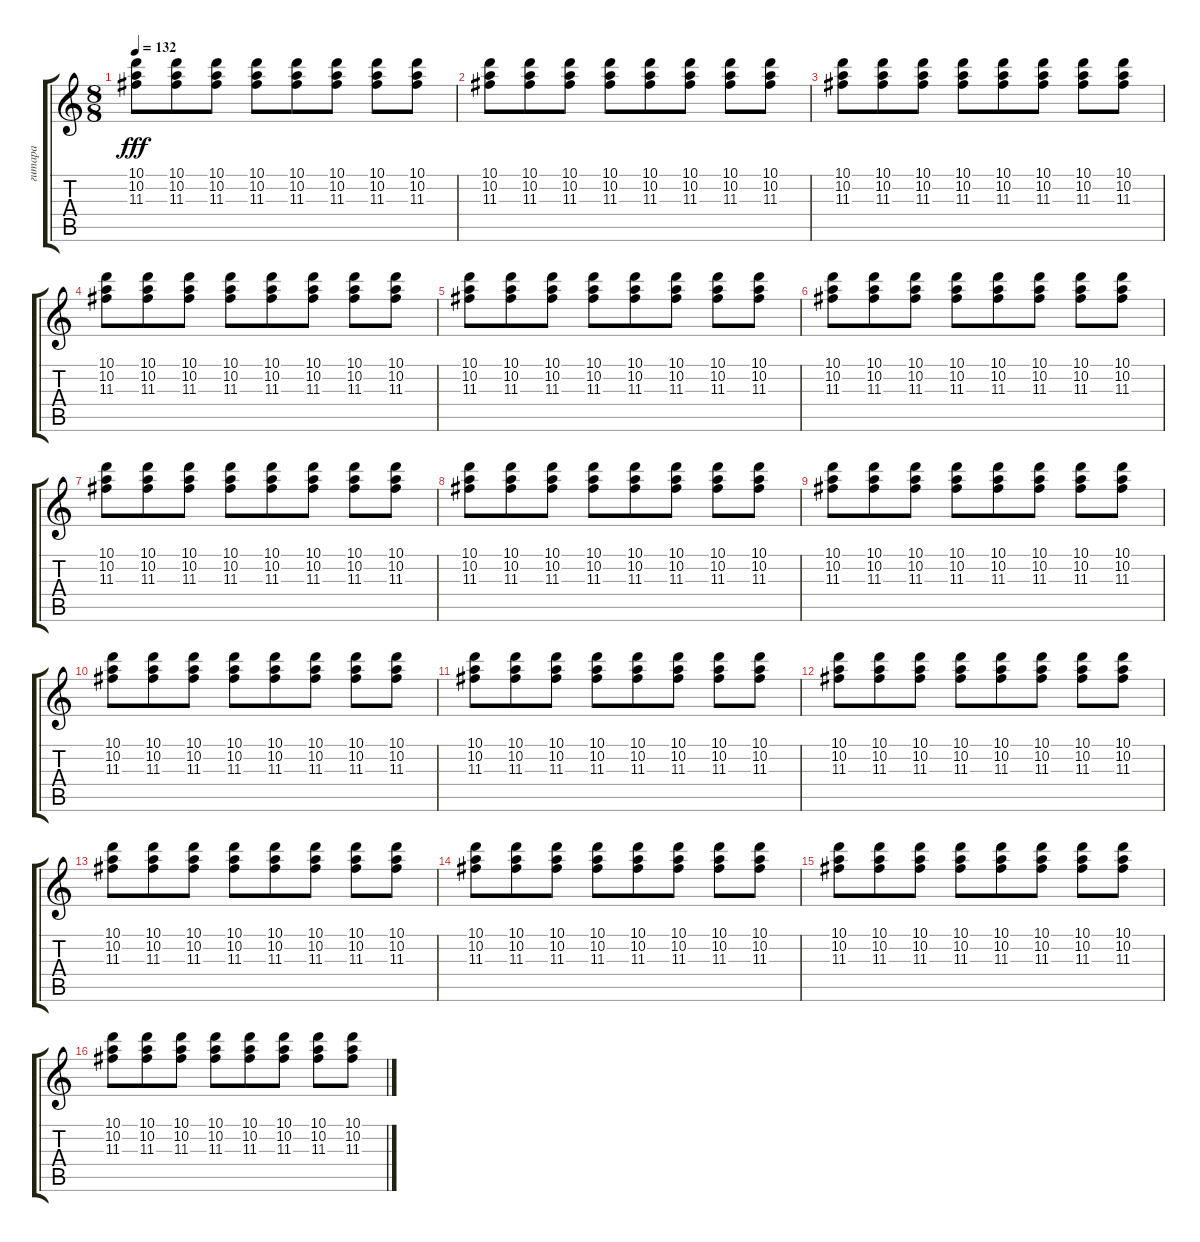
\track ("гитара" "гитара") {instrument acousticguitarsteel}
\staff {score tabs}
\tuning (E4 B3 G3 D3 A2 E2) {hide}
\ts (8 8)
\tempo 132
\clef g2
\ks c
(10.1 10.2 11.3).8{dy fff} (10.1 10.2 11.3).8 (10.1 10.2 11.3).8 (10.1 10.2 11.3).8 (10.1 10.2 11.3).8 (10.1 10.2 11.3).8 (10.1 10.2 11.3).8 (10.1 10.2 11.3).8 |
(10.1 10.2 11.3).8 (10.1 10.2 11.3).8 (10.1 10.2 11.3).8 (10.1 10.2 11.3).8 (10.1 10.2 11.3).8 (10.1 10.2 11.3).8 (10.1 10.2 11.3).8 (10.1 10.2 11.3).8 |
(10.1 10.2 11.3).8 (10.1 10.2 11.3).8 (10.1 10.2 11.3).8 (10.1 10.2 11.3).8 (10.1 10.2 11.3).8 (10.1 10.2 11.3).8 (10.1 10.2 11.3).8 (10.1 10.2 11.3).8 |
(10.1 10.2 11.3).8 (10.1 10.2 11.3).8 (10.1 10.2 11.3).8 (10.1 10.2 11.3).8 (10.1 10.2 11.3).8 (10.1 10.2 11.3).8 (10.1 10.2 11.3).8 (10.1 10.2 11.3).8 |
(10.1 10.2 11.3).8 (10.1 10.2 11.3).8 (10.1 10.2 11.3).8 (10.1 10.2 11.3).8 (10.1 10.2 11.3).8 (10.1 10.2 11.3).8 (10.1 10.2 11.3).8 (10.1 10.2 11.3).8 |
(10.1 10.2 11.3).8 (10.1 10.2 11.3).8 (10.1 10.2 11.3).8 (10.1 10.2 11.3).8 (10.1 10.2 11.3).8 (10.1 10.2 11.3).8 (10.1 10.2 11.3).8 (10.1 10.2 11.3).8 |
(10.1 10.2 11.3).8 (10.1 10.2 11.3).8 (10.1 10.2 11.3).8 (10.1 10.2 11.3).8 (10.1 10.2 11.3).8 (10.1 10.2 11.3).8 (10.1 10.2 11.3).8 (10.1 10.2 11.3).8 |
(10.1 10.2 11.3).8 (10.1 10.2 11.3).8 (10.1 10.2 11.3).8 (10.1 10.2 11.3).8 (10.1 10.2 11.3).8 (10.1 10.2 11.3).8 (10.1 10.2 11.3).8 (10.1 10.2 11.3).8 |
(10.1 10.2 11.3).8 (10.1 10.2 11.3).8 (10.1 10.2 11.3).8 (10.1 10.2 11.3).8 (10.1 10.2 11.3).8 (10.1 10.2 11.3).8 (10.1 10.2 11.3).8 (10.1 10.2 11.3).8 |
(10.1 10.2 11.3).8 (10.1 10.2 11.3).8 (10.1 10.2 11.3).8{volume 9} (10.1 10.2 11.3).8 (10.1 10.2 11.3).8 (10.1 10.2 11.3).8 (10.1 10.2 11.3).8 (10.1 10.2 11.3).8 |
(10.1 10.2 11.3).8 (10.1 10.2 11.3).8 (10.1 10.2 11.3).8 (10.1 10.2 11.3).8{volume 9} (10.1 10.2 11.3).8{volume 9} (10.1 10.2 11.3).8{volume 9} (10.1 10.2 11.3).8{volume 9} (10.1 10.2 11.3).8 |
(10.1 10.2 11.3).8{volume 9} (10.1 10.2 11.3).8{volume 8} (10.1 10.2 11.3).8{volume 8} (10.1 10.2 11.3).8{volume 8} (10.1 10.2 11.3).8 (10.1 10.2 11.3).8{volume 8} (10.1 10.2 11.3).8{volume 8} (10.1 10.2 11.3).8{volume 8} |
(10.1 10.2 11.3).8{volume 7} (10.1 10.2 11.3).8{volume 7} (10.1 10.2 11.3).8{volume 7} (10.1 10.2 11.3).8{volume 7} (10.1 10.2 11.3).8{volume 6} (10.1 10.2 11.3).8 (10.1 10.2 11.3).8{volume 6} (10.1 10.2 11.3).8{volume 6} |
(10.1 10.2 11.3).8{volume 6} (10.1 10.2 11.3).8{volume 6} (10.1 10.2 11.3).8{volume 6} (10.1 10.2 11.3).8 (10.1 10.2 11.3).8{volume 5} (10.1 10.2 11.3).8{volume 5} (10.1 10.2 11.3).8{volume 5} (10.1 10.2 11.3).8{volume 5} |
(10.1 10.2 11.3).8{volume 5} (10.1 10.2 11.3).8{volume 4} (10.1 10.2 11.3).8{volume 4} (10.1 10.2 11.3).8{volume 4} (10.1 10.2 11.3).8{volume 4} (10.1 10.2 11.3).8{volume 3} (10.1 10.2 11.3).8{volume 3} (10.1 10.2 11.3).8 |
(10.1 10.2 11.3).8{volume 3} (10.1 10.2 11.3).8{volume 3} (10.1 10.2 11.3).8 (10.1 10.2 11.3).8{volume 2} (10.1 10.2 11.3).8 (10.1 10.2 11.3).8{volume 2} (10.1 10.2 11.3).8{volume 2} (10.1 10.2 11.3).8{volume 2}
